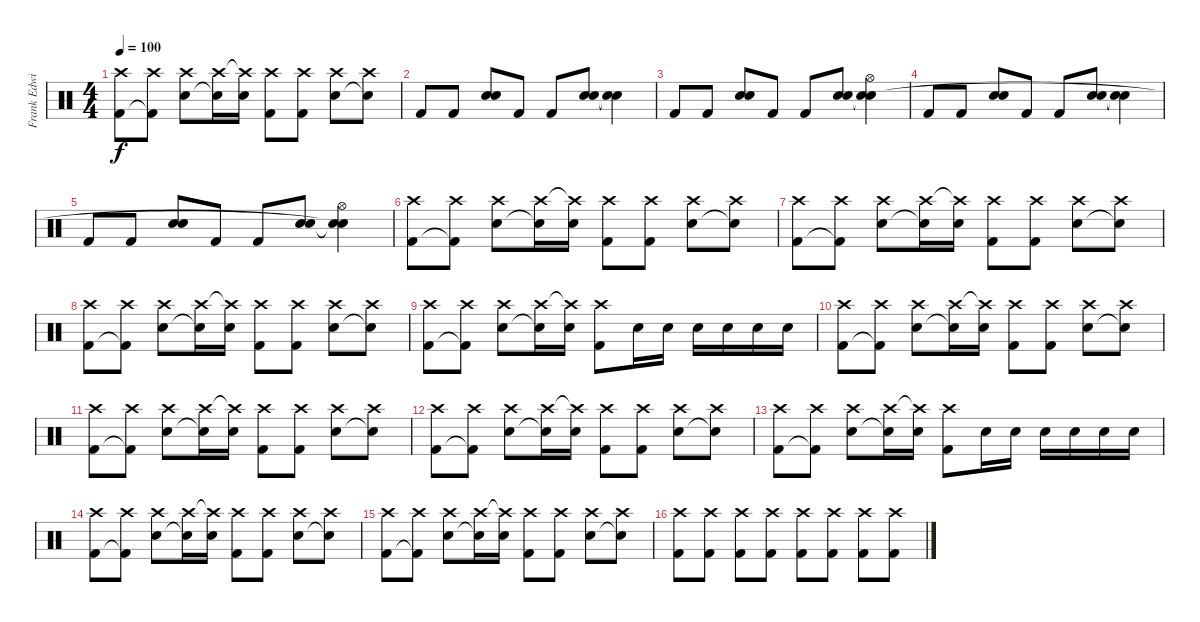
\track ("Frank Edwin Wright III (Drums)" "Frank Edwi") {instrument percussion}
\staff {score}
\articulation defaults
\ts (4 4)
\tempo 100
\clef neutral
\ks c
("Crash high (hit)" "Kick (hit) 2").8{dy f} ("Crash high (hit)" "Kick (hit) 2"{t}).8 ("Crash high (hit)" "Electric Snare (hit)").8 ("Crash high (hit)" "Electric Snare (hit)"{t}).16 ("Crash high (hit)"{t} "Electric Snare (hit)").16 ("Crash high (hit)" "Kick (hit) 2").8 ("Crash high (hit)" "Kick (hit) 2").8 ("Crash high (hit)" "Electric Snare (hit)").8 ("Crash high (hit)" "Electric Snare (hit)"{t}).8 |
"Kick (hit) 2".8 "Kick (hit) 2".8 ("Electric Snare (hit)" "Electric Snare (hit)").8 "Kick (hit) 2".8 "Kick (hit) 2".8 ("Electric Snare (hit)" "Electric Snare (hit)").8 ("Electric Snare (hit)"{t} "Snare (hit) 2"{t}).4 |
"Kick (hit) 2".8 "Kick (hit) 2".8 ("Electric Snare (hit)" "Electric Snare (hit)").8 "Kick (hit) 2".8 "Kick (hit) 2".8 ("Electric Snare (hit)" "Electric Snare (hit)").8 ("Hi-Hat (open)" "Snare (hit) 2"{t} "Snare (hit) 2").4 |
"Kick (hit) 2".8 "Kick (hit) 2".8 ("Electric Snare (hit)" "Electric Snare (hit)").8 "Kick (hit) 2".8 "Kick (hit) 2".8 ("Electric Snare (hit)" "Electric Snare (hit)").8 ("Electric Snare (hit)"{t} "Snare (hit) 2"{t}).4 |
"Kick (hit) 2".8 "Kick (hit) 2".8 ("Electric Snare (hit)" "Electric Snare (hit)").8 "Kick (hit) 2".8 "Kick (hit) 2".8 ("Electric Snare (hit)" "Electric Snare (hit)").8 ("Hi-Hat (open)" "Snare (hit) 2"{t} "Snare (hit) 2"{t}).4 |
("Crash high (hit)" "Kick (hit) 2").8 ("Crash high (hit)" "Kick (hit) 2"{t}).8 ("Crash high (hit)" "Electric Snare (hit)").8 ("Crash high (hit)" "Electric Snare (hit)"{t}).16 ("Crash high (hit)"{t} "Electric Snare (hit)").16 ("Crash high (hit)" "Kick (hit) 2").8 ("Crash high (hit)" "Kick (hit) 2").8 ("Crash high (hit)" "Electric Snare (hit)").8 ("Crash high (hit)" "Electric Snare (hit)"{t}).8 |
("Crash high (hit)" "Kick (hit) 2").8 ("Crash high (hit)" "Kick (hit) 2"{t}).8 ("Crash high (hit)" "Electric Snare (hit)").8 ("Crash high (hit)" "Electric Snare (hit)"{t}).16 ("Crash high (hit)"{t} "Electric Snare (hit)").16 ("Crash high (hit)" "Kick (hit) 2").8 ("Crash high (hit)" "Kick (hit) 2").8 ("Crash high (hit)" "Electric Snare (hit)").8 ("Crash high (hit)" "Electric Snare (hit)"{t}).8 |
("Crash high (hit)" "Kick (hit) 2").8 ("Crash high (hit)" "Kick (hit) 2"{t}).8 ("Crash high (hit)" "Electric Snare (hit)").8 ("Crash high (hit)" "Electric Snare (hit)"{t}).16 ("Crash high (hit)"{t} "Electric Snare (hit)").16 ("Crash high (hit)" "Kick (hit) 2").8 ("Crash high (hit)" "Kick (hit) 2").8 ("Crash high (hit)" "Electric Snare (hit)").8 ("Crash high (hit)" "Electric Snare (hit)"{t}).8 |
("Crash high (hit)" "Kick (hit) 2").8 ("Crash high (hit)" "Kick (hit) 2"{t}).8 ("Crash high (hit)" "Electric Snare (hit)").8 ("Crash high (hit)" "Electric Snare (hit)"{t}).16 ("Crash high (hit)"{t} "Electric Snare (hit)").16 ("Crash high (hit)" "Kick (hit) 2").8 "Electric Snare (hit)".16 "Electric Snare (hit)".16 "Electric Snare (hit)".16 "Electric Snare (hit)".16 "Electric Snare (hit)".16 "Electric Snare (hit)".16 |
("Crash high (hit)" "Kick (hit) 2").8 ("Crash high (hit)" "Kick (hit) 2"{t}).8 ("Crash high (hit)" "Electric Snare (hit)").8 ("Crash high (hit)" "Electric Snare (hit)"{t}).16 ("Crash high (hit)"{t} "Electric Snare (hit)").16 ("Crash high (hit)" "Kick (hit) 2").8 ("Crash high (hit)" "Kick (hit) 2").8 ("Crash high (hit)" "Electric Snare (hit)").8 ("Crash high (hit)" "Electric Snare (hit)"{t}).8 |
("Crash high (hit)" "Kick (hit) 2").8 ("Crash high (hit)" "Kick (hit) 2"{t}).8 ("Crash high (hit)" "Electric Snare (hit)").8 ("Crash high (hit)" "Electric Snare (hit)"{t}).16 ("Crash high (hit)"{t} "Electric Snare (hit)").16 ("Crash high (hit)" "Kick (hit) 2").8 ("Crash high (hit)" "Kick (hit) 2").8 ("Crash high (hit)" "Electric Snare (hit)").8 ("Crash high (hit)" "Electric Snare (hit)"{t}).8 |
("Crash high (hit)" "Kick (hit) 2").8 ("Crash high (hit)" "Kick (hit) 2"{t}).8 ("Crash high (hit)" "Electric Snare (hit)").8 ("Crash high (hit)" "Electric Snare (hit)"{t}).16 ("Crash high (hit)"{t} "Electric Snare (hit)").16 ("Crash high (hit)" "Kick (hit) 2").8 ("Crash high (hit)" "Kick (hit) 2").8 ("Crash high (hit)" "Electric Snare (hit)").8 ("Crash high (hit)" "Electric Snare (hit)"{t}).8 |
("Crash high (hit)" "Kick (hit) 2").8 ("Crash high (hit)" "Kick (hit) 2"{t}).8 ("Crash high (hit)" "Electric Snare (hit)").8 ("Crash high (hit)" "Electric Snare (hit)"{t}).16 ("Crash high (hit)"{t} "Electric Snare (hit)").16 ("Crash high (hit)" "Kick (hit) 2").8 "Electric Snare (hit)".16 "Electric Snare (hit)".16 "Electric Snare (hit)".16 "Electric Snare (hit)".16 "Electric Snare (hit)".16 "Electric Snare (hit)".16 |
("Crash high (hit)" "Kick (hit) 2").8 ("Crash high (hit)" "Kick (hit) 2"{t}).8 ("Crash high (hit)" "Electric Snare (hit)").8 ("Crash high (hit)" "Electric Snare (hit)"{t}).16 ("Crash high (hit)"{t} "Electric Snare (hit)").16 ("Crash high (hit)" "Kick (hit) 2").8 ("Crash high (hit)" "Kick (hit) 2").8 ("Crash high (hit)" "Electric Snare (hit)").8 ("Crash high (hit)" "Electric Snare (hit)"{t}).8 |
("Crash high (hit)" "Kick (hit) 2").8 ("Crash high (hit)" "Kick (hit) 2"{t}).8 ("Crash high (hit)" "Electric Snare (hit)").8 ("Crash high (hit)" "Electric Snare (hit)"{t}).16 ("Crash high (hit)"{t} "Electric Snare (hit)").16 ("Crash high (hit)" "Kick (hit) 2").8 ("Crash high (hit)" "Kick (hit) 2").8 ("Crash high (hit)" "Electric Snare (hit)").8 ("Crash high (hit)" "Electric Snare (hit)"{t}).8 |
("Crash high (hit)" "Kick (hit) 2").8 ("Crash high (hit)" "Kick (hit) 2").8 ("Crash high (hit)" "Kick (hit) 2").8 ("Crash high (hit)" "Kick (hit) 2").8 ("Crash high (hit)" "Kick (hit) 2").8 ("Crash high (hit)" "Kick (hit) 2").8 ("Crash high (hit)" "Kick (hit) 2").8 ("Crash high (hit)" "Kick (hit) 2").8
